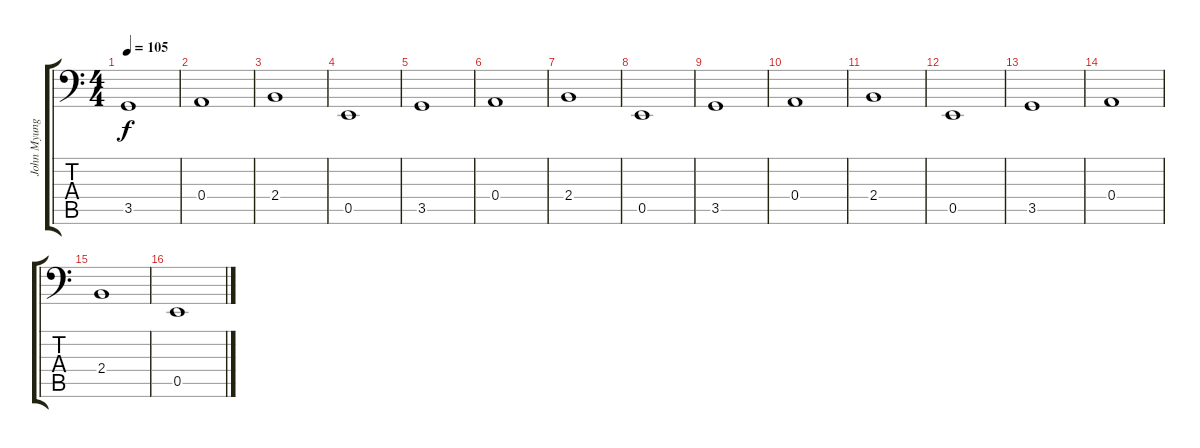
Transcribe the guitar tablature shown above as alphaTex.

\track ("John Myung" "John Myung") {instrument acousticbass}
\staff {score tabs}
\tuning (C3 G2 D2 A1 E1 B0) {hide}
\ts (4 4)
\tempo 105
\clef f4
\ks c
3.5.1{dy f} |
0.4.1 |
2.4.1 |
0.5.1 |
3.5.1 |
0.4.1 |
2.4.1 |
0.5.1 |
3.5.1 |
0.4.1 |
2.4.1 |
0.5.1 |
3.5.1 |
0.4.1 |
2.4.1 |
0.5.1
